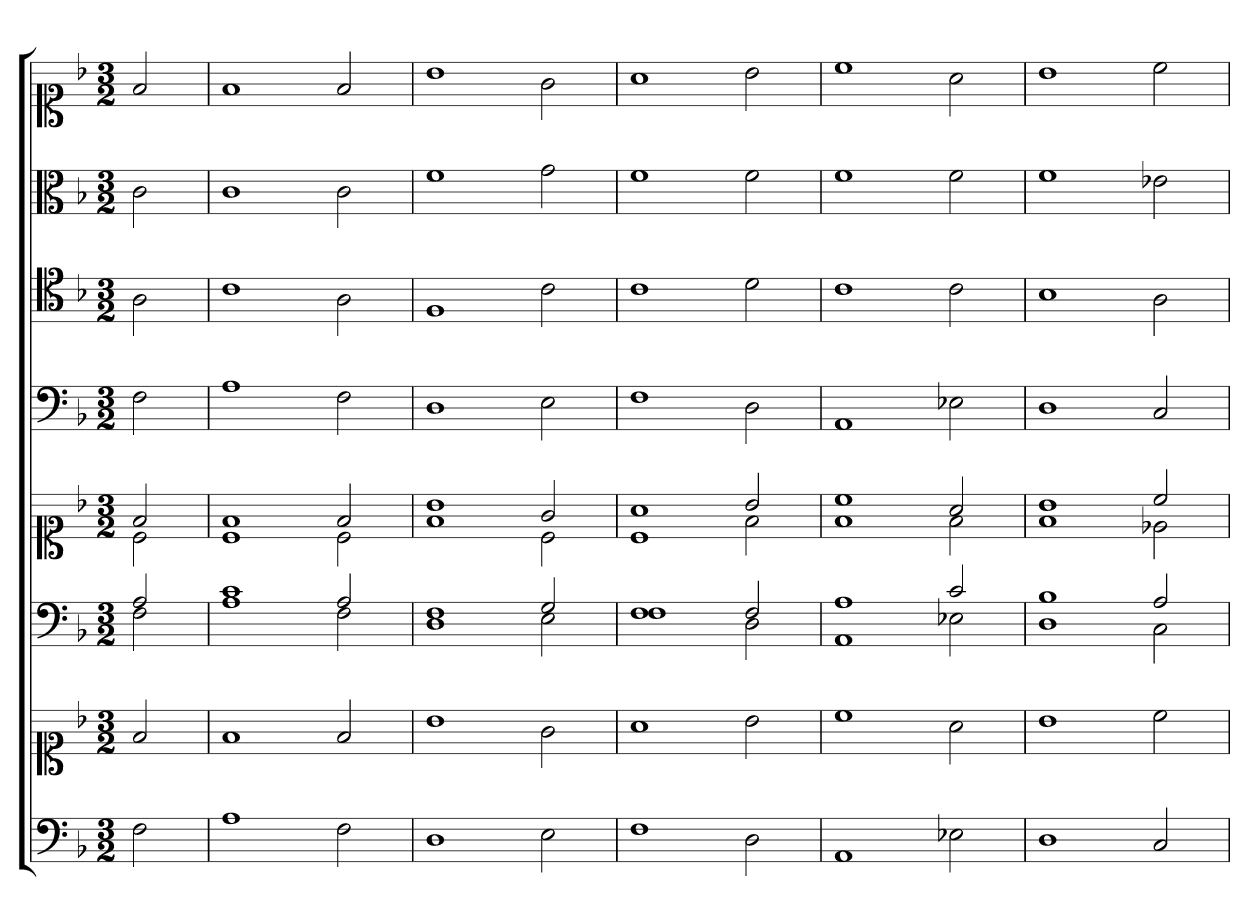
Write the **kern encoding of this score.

**kern	**kern	**kern	**kern	**kern	**kern	**kern	**kern
*part6	*part6	*part5	*part5	*part4	*part3	*part2	*part1
*staff8	*staff7	*staff6	*staff5	*staff4	*staff3	*staff2	*staff1
*clefF4	*clefC1	*clefF4	*clefC1	*clefF4	*clefC4	*clefC3	*clefC1
*k[b-]	*k[b-]	*k[b-]	*k[b-]	*k[b-]	*k[b-]	*k[b-]	*k[b-]
*F:	*F:	*F:	*F:	*F:	*F:	*F:	*F:
*M3/2	*M3/2	*M3/2	*M3/2	*M3/2	*M3/2	*M3/2	*M3/2
=1	=1	=1	=1	=1	=1	=1	=1
*	*	*^	*^	*	*	*	*
2F	2f	2A	2F	2f	2c	2F	2A	2c	2f
=2	=2	=2	=2	=2	=2	=2	=2	=2	=2
1A	1f	1c	1A	1f	1c	1A	1c	1c	1f
2F	2f	2A	2F	2f	2c	2F	2A	2c	2f
=3	=3	=3	=3	=3	=3	=3	=3	=3	=3
1D	1b-	1F	1D	1b-	1f	1D	1F	1f	1b-
2E	2g	2G	2E	2g	2c	2E	2c	2g	2g
=4	=4	=4	=4	=4	=4	=4	=4	=4	=4
1F	1a	1F	1F	1a	1c	1F	1c	1f	1a
2D	2b-	2F	2D	2b-	2f	2D	2d	2f	2b-
=5	=5	=5	=5	=5	=5	=5	=5	=5	=5
1AA	1cc	1A	1AA	1cc	1f	1AA	1c	1f	1cc
2E-X	2a	2c	2E-X	2a	2f	2E-X	2c	2f	2a
=6	=6	=6	=6	=6	=6	=6	=6	=6	=6
1D	1b-	1B-	1D	1b-	1f	1D	1B-	1f	1b-
2C	2cc	2A	2C	2cc	2e-X	2C	2A	2e-X	2cc
*	*	*v	*v	*	*	*	*	*	*
*	*	*	*v	*v	*	*	*	*
=	=	=	=	=	=	=	=
*-	*-	*-	*-	*-	*-	*-	*-
